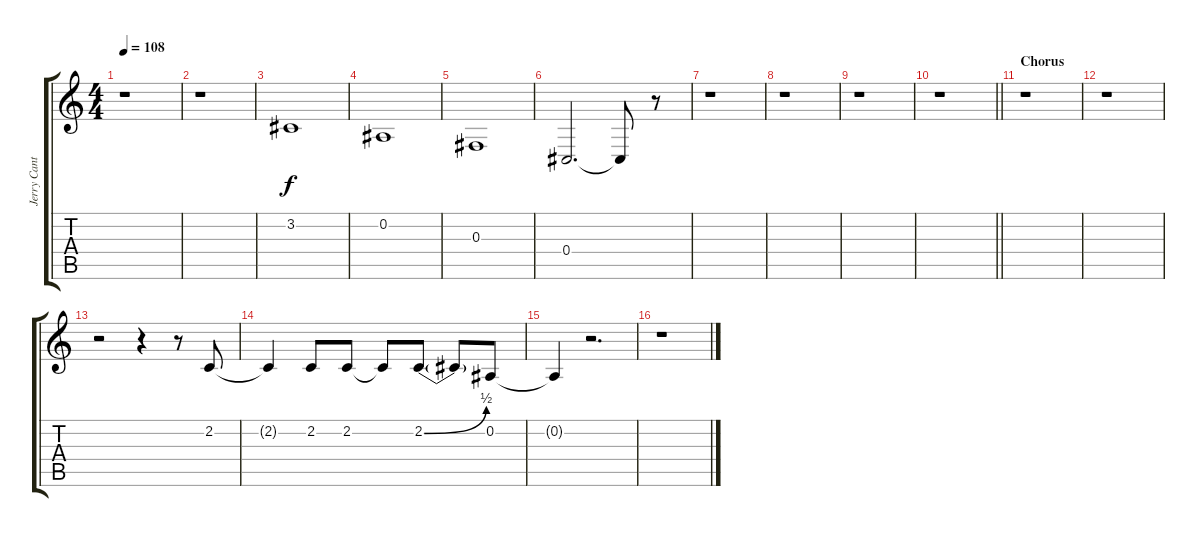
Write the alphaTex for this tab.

\track ("Jerry Cantrell- Backing Vocals" "Jerry Cant") {instrument lead2sawtooth}
\staff {score tabs}
\tuning (Eb4 Bb3 Gb3 Db3 Ab2 Eb2) {hide}
\ts (4 4)
\tempo 108
\clef g2
\ks c
r.1{dy f} |
r.1 |
3.2.1 |
0.2.1 |
0.3.1 |
0.4.2{d} 0.4{t}.8 r.8 |
r.1 |
r.1 |
r.1 |
\barLineRight lightlight
r.1 |
\section ("" "Chorus")
r.1 |
r.1 |
r.2 r.4 r.8 2.2.8 |
2.2{t}.4 2.2.8 2.2.8 2.2{t}.8 2.2{be (bend 0 0 60 2)}.8 2.2{t}.8 0.2.8 |
0.2{t}.4 r.2{d} |
r.1
